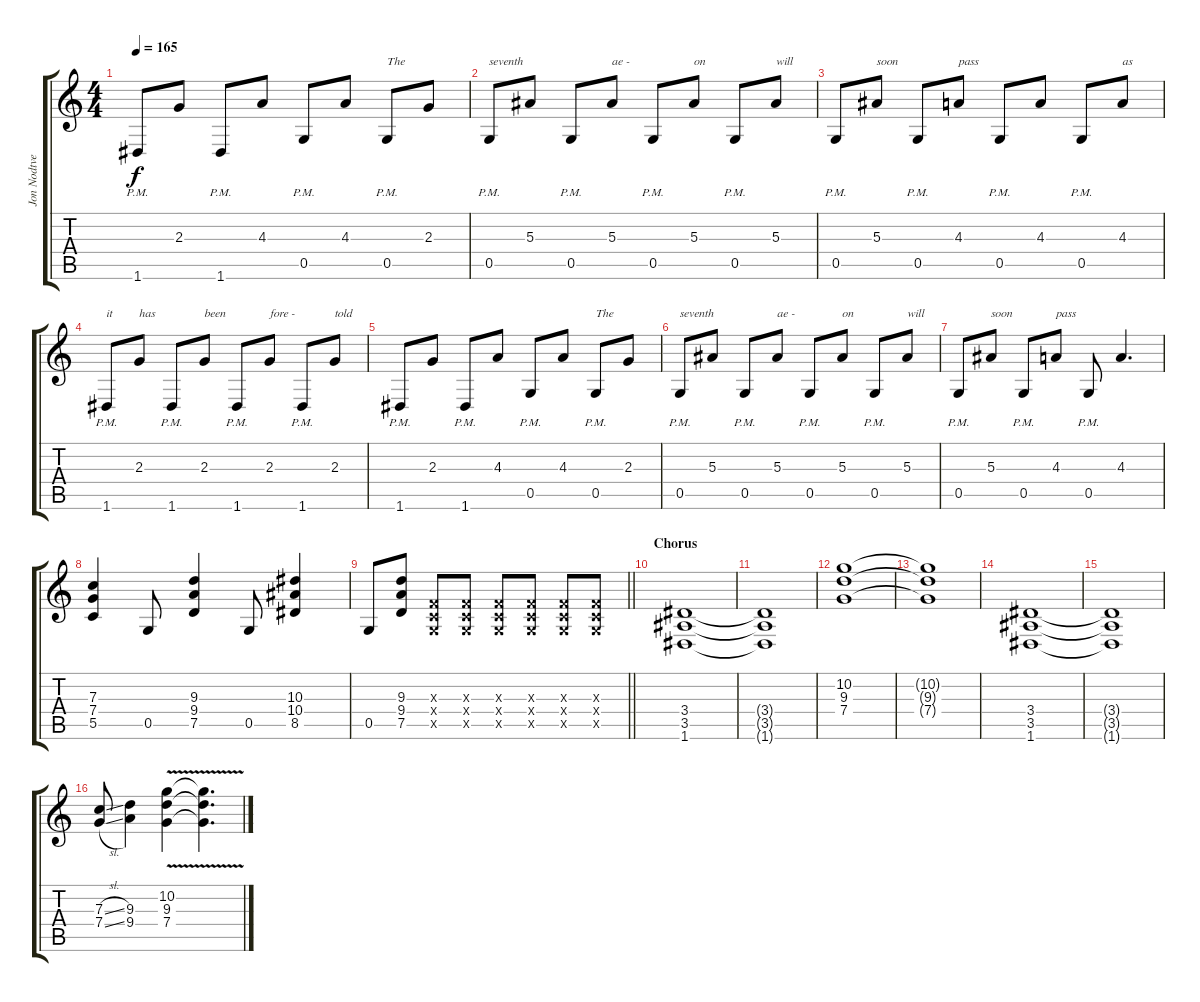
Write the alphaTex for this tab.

\track ("Jon Nodtveidt 2" "Jon Nodtve") {instrument distortionguitar}
\staff {score tabs}
\tuning (D4 A3 F3 C3 G2 D2) {hide}
\ts (4 4)
\tempo 165
\clef g2
\ks c
1.6{pm}.8{dy f} 2.3.8 1.6{pm}.8 4.3.8 0.5{pm}.8 4.3.8 0.5{pm}.8{txt "The"} 2.3.8 |
0.5{pm}.8{txt "seventh"} 5.3.8 0.5{pm}.8 5.3.8{txt "ae -"} 0.5{pm}.8 5.3.8{txt "on"} 0.5{pm}.8 5.3.8{txt "will"} |
0.5{pm}.8 5.3.8{txt "soon"} 0.5{pm}.8 4.3.8{txt "pass"} 0.5{pm}.8 4.3.8 0.5{pm}.8 4.3.8{txt "as"} |
1.6{pm}.8{txt "it"} 2.3.8{txt "has"} 1.6{pm}.8 2.3.8{txt "been"} 1.6{pm}.8 2.3.8{txt "fore -"} 1.6{pm}.8 2.3.8{txt "told"} |
1.6{pm}.8 2.3.8 1.6{pm}.8 4.3.8 0.5{pm}.8 4.3.8 0.5{pm}.8{txt "The"} 2.3.8 |
0.5{pm}.8{txt "seventh"} 5.3.8 0.5{pm}.8 5.3.8{txt "ae -"} 0.5{pm}.8 5.3.8{txt "on"} 0.5{pm}.8 5.3.8{txt "will"} |
0.5{pm}.8 5.3.8{txt "soon"} 0.5{pm}.8 4.3.8{txt "pass"} 0.5{pm}.8 4.3.4{d} |
(7.3 7.4 5.5).4 0.5.8 (9.3 9.4 7.5).4 0.5.8 (10.3 10.4 8.5).4 |
\barLineRight lightlight
0.5.8 (9.3 9.4 7.5).8 (0.3{x} 0.4{x} 0.5{x}).8 (0.3{x} 0.4{x} 0.5{x}).8 (0.3{x} 0.4{x} 0.5{x}).8 (0.3{x} 0.4{x} 0.5{x}).8 (0.3{x} 0.4{x} 0.5{x}).8 (0.3{x} 0.4{x} 0.5{x}).8 |
\section ("" "Chorus")
(3.4 3.5 1.6).1 |
(3.4{t} 3.5{t} 1.6{t}).1 |
(10.2 9.3 7.4).1 |
(10.2{t} 9.3{t} 7.4{t}).1 |
(3.4 3.5 1.6).1 |
(3.4{t} 3.5{t} 1.6{t}).1 |
(7.3{sl} 7.4{sl}).8 (9.3 9.4).4 (10.2{v} 9.3{v} 7.4{v}).4 (10.2{t} 9.3{t} 7.4{t}).4{d}
